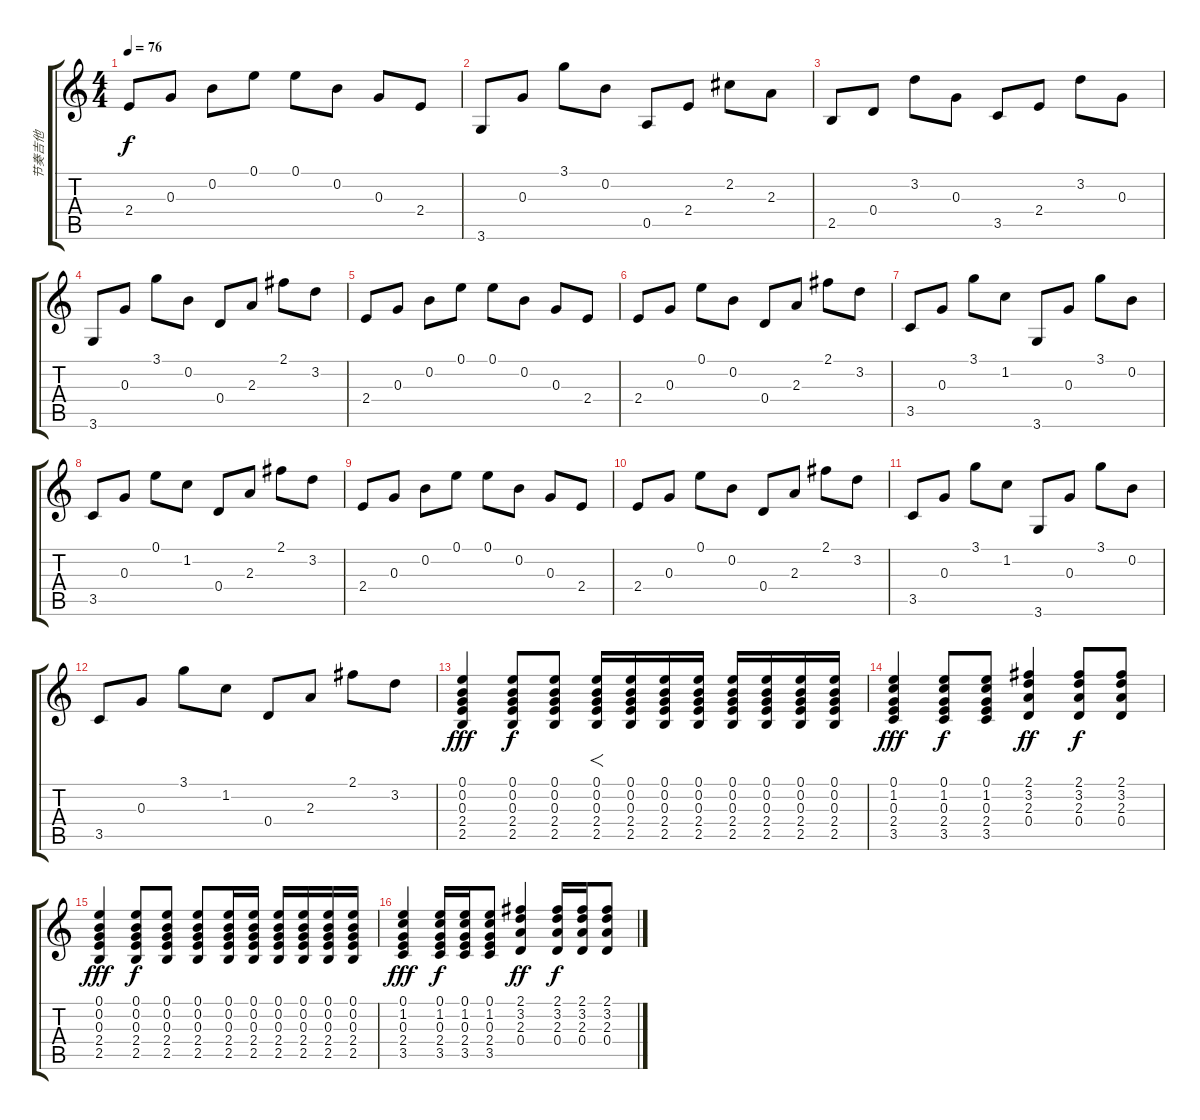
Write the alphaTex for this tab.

\track ("节奏吉他" "节奏吉他") {instrument acousticguitarsteel}
\staff {score tabs}
\tuning (E4 B3 G3 D3 A2 E2) {hide}
\ts (4 4)
\tempo 76
\clef g2
\ks c
2.4.8{dy f} 0.3.8 0.2.8 0.1.8 0.1.8 0.2.8 0.3.8 2.4.8 |
3.6.8 0.3.8 3.1.8 0.2.8 0.5.8 2.4.8 2.2.8 2.3.8 |
2.5.8 0.4.8 3.2.8 0.3.8 3.5.8 2.4.8 3.2.8 0.3.8 |
3.6.8 0.3.8 3.1.8 0.2.8 0.4.8 2.3.8 2.1.8 3.2.8 |
2.4.8 0.3.8 0.2.8 0.1.8 0.1.8 0.2.8 0.3.8 2.4.8 |
2.4.8 0.3.8 0.1.8 0.2.8 0.4.8 2.3.8 2.1.8 3.2.8 |
3.5.8 0.3.8 3.1.8 1.2.8 3.6.8 0.3.8 3.1.8 0.2.8 |
3.5.8 0.3.8 0.1.8 1.2.8 0.4.8 2.3.8 2.1.8 3.2.8 |
2.4.8 0.3.8 0.2.8 0.1.8 0.1.8 0.2.8 0.3.8 2.4.8 |
2.4.8 0.3.8 0.1.8 0.2.8 0.4.8 2.3.8 2.1.8 3.2.8 |
3.5.8 0.3.8 3.1.8 1.2.8 3.6.8 0.3.8 3.1.8 0.2.8 |
3.5.8 0.3.8 3.1.8 1.2.8 0.4.8 2.3.8 2.1.8 3.2.8 |
(0.1 0.2 0.3 2.4 2.5).4{dy fff volume 12} (0.1 0.2 0.3 2.4 2.5).8{dy f} (0.1 0.2 0.3 2.4 2.5).8 (0.1 0.2 0.3 2.4 2.5).16{f} (0.1 0.2 0.3 2.4 2.5).16 (0.1 0.2 0.3 2.4 2.5).16 (0.1 0.2 0.3 2.4 2.5).16 (0.1 0.2 0.3 2.4 2.5).16 (0.1 0.2 0.3 2.4 2.5).16 (0.1 0.2 0.3 2.4 2.5).16 (0.1 0.2 0.3 2.4 2.5).16 |
(0.1 1.2 0.3 2.4 3.5).4{dy fff} (0.1 1.2 0.3 2.4 3.5).8{dy f} (0.1 1.2 0.3 2.4 3.5).8 (2.1 3.2 2.3 0.4).4{dy ff} (2.1 3.2 2.3 0.4).8{dy f} (2.1 3.2 2.3 0.4).8 |
(0.1 0.2 0.3 2.4 2.5).4{dy fff} (0.1 0.2 0.3 2.4 2.5).8{dy f} (0.1 0.2 0.3 2.4 2.5).8 (0.1 0.2 0.3 2.4 2.5).8 (0.1 0.2 0.3 2.4 2.5).16 (0.1 0.2 0.3 2.4 2.5).16 (0.1 0.2 0.3 2.4 2.5).16 (0.1 0.2 0.3 2.4 2.5).16 (0.1 0.2 0.3 2.4 2.5).16 (0.1 0.2 0.3 2.4 2.5).16 |
(0.1 1.2 0.3 2.4 3.5).4{dy fff} (0.1 1.2 0.3 2.4 3.5).16{dy f} (0.1 1.2 0.3 2.4 3.5).16 (0.1 1.2 0.3 2.4 3.5).8 (2.1 3.2 2.3 0.4).4{dy ff} (2.1 3.2 2.3 0.4).16{dy f} (2.1 3.2 2.3 0.4).16 (2.1 3.2 2.3 0.4).8
